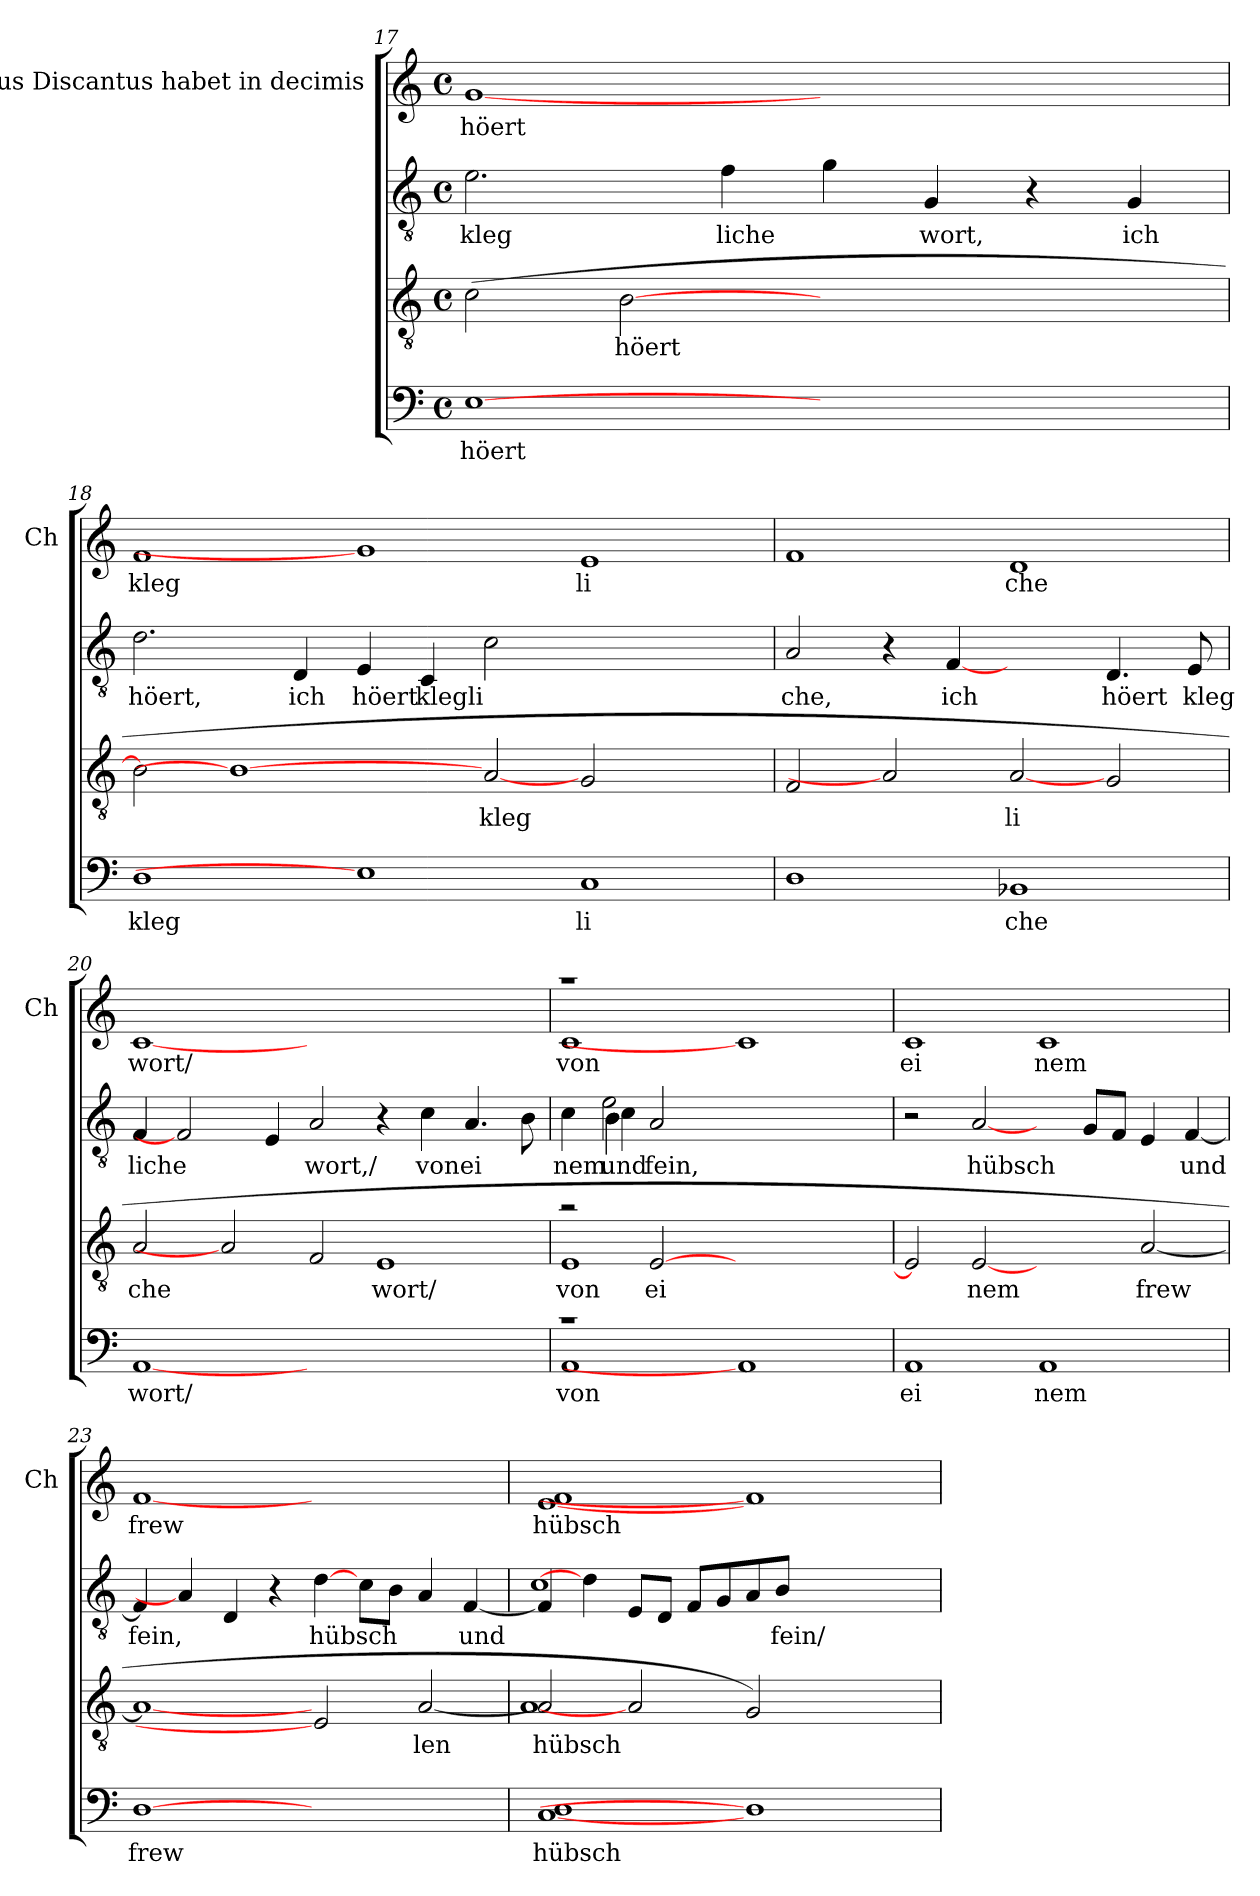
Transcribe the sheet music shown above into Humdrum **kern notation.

**kern	**text	**kern	**text	**kern	**text	**kern	**text
*part4	*part4	*part3	*part3	*part2	*part2	*part1	*part1
*staff4	*staff4	*staff3	*staff3	*staff2	*staff2	*staff1	*staff1
*	*	*	*	*	*	*I"Bassus Discantus habet in decimis	*
*	*	*	*	*	*	*I'Ch	*
!!LO:LB:g=z
*clefF4	*	*clefGv2	*	*clefGv2	*	*clefG2	*
*k[]	*	*k[]	*	*k[]	*	*k[]	*
*C:	*	*C:	*	*C:	*	*C:	*
*M4/4	*	*M4/4	*	*M4/4	*	*M4/4	*
*met(c)	*	*met(c)	*	*met(c)	*	*met(c)	*
=17	=17	=17	=17	=17	=17	=17	=17
!	!LO:LY:b	!	!	!	!LO:LY:b	!	!LO:LY:b
[1E	höert	(<2c\	.	2.e\	kleg	[1g	höert
!	!	!	!LO:LY:b	!	!	!	!
.	.	[>2B	höert	.	.	.	.
!	!	!	!	!	!LO:LY:b	!	!
.	.	.	.	4f\	liche	.	.
1ryy	.	1ryy	.	4g\	.	1ryy	.
!	!	!	!	!	!LO:LY:b	!	!
.	.	.	.	4G/	wort,	.	.
.	.	.	.	4r	.	.	.
!	!	!	!	!	!LO:LY:b	!	!
.	.	.	.	4G/	ich	.	.
=18	=18	=18	=18	=18	=18	=18	=18
!	!LO:LY:b	!	!	!	!LO:LY:b	!	!LO:LY:b
1D	kleg	2B\]	.	2.d\	höert,	1f	kleg
.	.	1B_	.	.	.	.	.
!	!	!	!	!	!LO:LY:b	!	!
.	.	.	.	4D/	ich	.	.
!	!	!	!	!	!LO:LY:b	!	!
1E]	.	.	.	4E/	höert	1g]	.
!	!	!	!	!	!LO:LY:b	!	!
.	.	.	.	4C/	klegli	.	.
!	!	!	!LO:LY:b	!	!	!	!
.	.	[2A	kleg	2c\	.	.	.
!	!LO:LY:b	!	!	!	!	!	!LO:LY:b
1C	li	2G/	.	1ryy	.	1e	li
.	.	2ryy	.	.	.	.	.
=19	=19	=19	=19	=19	=19	=19	=19
!	!	!	!	!	!LO:LY:b	!	!
1D	.	2F/	.	2A/	che,	1f	.
.	.	2A]	.	4r	.	.	.
!	!	!	!	!	!LO:LY:b	!	!
.	.	.	.	[4F/	ich	.	.
!	!LO:LY:b	!	!LO:LY:b	!	!	!	!LO:LY:b
1BB-X	che	[2A	li	2ryy	.	1d	che
!	!	!	!	!	!LO:LY:b	!	!
.	.	2G/	.	4.D/	höert	.	.
!	!	!	!	!	!LO:LY:b	!	!
.	.	.	.	8E/	kleg	.	.
=20	=20	=20	=20	=20	=20	=20	=20
!	!LO:LY:b	!	!LO:LY:b	!	!LO:LY:b	!	!LO:LY:b
[1AA	wort/	2A/	che	4F/	liche	[1c	wort/
.	.	.	.	2F/]	.	.	.
.	.	2A]	.	.	.	.	.
.	.	.	.	4E/	.	.	.
!	!	!	!	!	!LO:LY:b	!	!
1.ryy	.	2F/	.	2A/	wort,/	1.ryy	.
!	!	!	!LO:LY:b	!	!	!	!
.	.	1E	wort/	4r	.	.	.
!	!	!	!	!	!LO:LY:b	!	!
.	.	.	.	4c\	von	.	.
!	!	!	!	!	!LO:LY:b	!	!
.	.	.	.	4.A/	ei	.	.
.	.	.	.	8B\	.	.	.
!!LO:LB:g=z
=21	=21	=21	=21	=21	=21	=21	=21
*^	*	*	*	*	*	*	*
!	!	!LO:LY:b	!	!LO:LY:b	!	!LO:LY:b	!	!LO:LY:b
*	*	*	*^	*	*^	*	*^	*
*	*	*	*	*	*	*	*^	*	*	*	*
*	*	*	*	*	*	*	*	*^	*	*	*	*
1rc	1AA	von	2ra	1E	von	4c\	4ryy	4ryy	4ryy	nem	1raa	1c	von
!	!	!	!	!	!	!	!	!	!	!LO:LY:b	!	!	!
!	!	!	!	!	!	!	!	!	!	!LO:LY:b	!	!	!
!	!	!	!	!	!	!	!	!	!	!LO:LY:b	!	!	!
.	.	.	.	.	.	4B\	4c\	4B\	2e\	und	.	.	.
!	!	!	!	!	!LO:LY:b	!	!	!	!	!LO:LY:b	!	!	!
.	.	.	[<2E/	.	ei	2A/	1ryy	1ryy	.	fein,	.	.	.
.	.	.	.	.	.	.	.	.	1ryy	.	.	.	.
1AA]	1ryy	.	1ryy	1ryy	.	1ryy	.	.	.	.	1c]	1ryy	.
.	.	.	.	.	.	.	2ryy	2ryy	.	.	.	.	.
.	.	.	.	.	.	.	.	.	4ryy	.	.	.	.
*v	*v	*	*	*	*	*	*	*	*	*	*v	*v	*
*	*	*v	*v	*	*	*	*	*	*	*	*
=22	=22	=22	=22	=22	=22	=22	=22	=22	=22	=22
!	!LO:LY:b	!	!	!	!	!	!	!	!	!LO:LY:b
*	*	*	*	*v	*v	*v	*v	*	*	*
1AA	ei	2E/]	.	2r	.	1c	ei
!	!	!	!LO:LY:b	!	!LO:LY:b	!	!
.	.	[2E	nem	[2A/	hübsch	.	.
!	!LO:LY:b	!	!	!	!	!	!LO:LY:b
1AA	nem	2ryy	.	4ryy	.	1c	nem
.	.	.	.	8G/L	.	.	.
.	.	.	.	8F/J	.	.	.
!	!	!	!LO:LY:b	!	!	!	!
.	.	[<2A/	frew	4E/	.	.	.
!	!	!	!	!	!LO:LY:b	!	!
.	.	.	.	[<4F/	und	.	.
=23	=23	=23	=23	=23	=23	=23	=23
!	!LO:LY:b	!	!	!	!LO:LY:b	!	!LO:LY:b
[1D	frew	1A_	.	4F/]	fein,	[1f	frew
.	.	.	.	4A/]	.	.	.
.	.	.	.	4D/	.	.	.
.	.	.	.	4r	.	.	.
!	!	!	!	!	!LO:LY:b	!	!
1ryy	.	2E]	.	[4d\	hübsch	1ryy	.
.	.	.	.	8c\L	.	.	.
.	.	.	.	8B\J	.	.	.
!	!	!	!LO:LY:b	!	!	!	!
.	.	[<2A/	len	4A/	.	.	.
!	!	!	!	!	!LO:LY:b	!	!
.	.	.	.	[<4F/	und	.	.
=24	=24	=24	=24	=24	=24	=24	=24
!	!LO:LY:b	!	!LO:LY:b	!	!	!	!LO:LY:b
*	*	*^	*	*^	*	*	*
[>1C 1D	hübsch	2A/]	1A	hübsch	4F/]	1c	.	[>1e 1f	hübsch
.	.	.	.	.	4d\]	.	.	.	.
.	.	2A]	.	.	8E/L	.	.	.	.
.	.	.	.	.	8D/J	.	.	.	.
.	.	.	.	.	8F/L	.	.	.	.
.	.	.	.	.	8G/	.	.	.	.
1D]	.	2G/)	2ryy	.	8A/	2.ryy	.	1f]	.
!	!	!	!	!	!	!	!LO:LY:b	!	!
.	.	.	.	.	8B/J	.	fein/	.	.
.	.	.	.	.	2.ryy	.	.	.	.
.	.	2ryy	2ryy	.	.	.	.	.	.
.	.	.	.	.	.	4ryy	.	.	.
*	*	*v	*v	*	*	*	*	*	*
*	*	*	*	*v	*v	*	*	*
=	=	=	=	=	=	=	=
*-	*-	*-	*-	*-	*-	*-	*-
